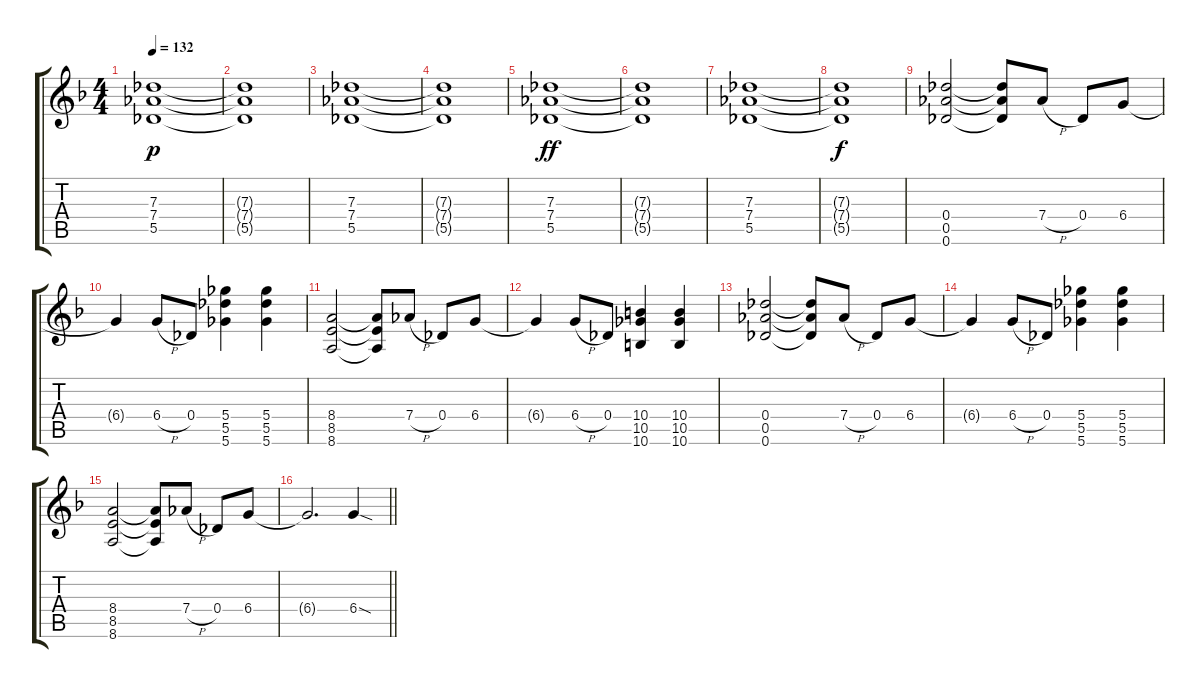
\track (" " " ") {instrument distortionguitar}
\staff {score tabs}
\tuning (Eb4 Bb3 Gb3 Db3 Ab2 Db2) {hide}
\ts (4 4)
\tempo 132
\clef g2
\ks f
(7.3 7.4 5.5).1{dy p instrument distortionguitar} |
(7.3{t} 7.4{t} 5.5{t}).1 |
(7.3 7.4 5.5).1 |
(7.3{t} 7.4{t} 5.5{t}).1 |
(7.3 7.4 5.5).1{dy ff} |
(7.3{t} 7.4{t} 5.5{t}).1 |
(7.3 7.4 5.5).1 |
(7.3{t} 7.4{t} 5.5{t}).1{dy f} |
(0.4 0.5 0.6).2{ot 8vb} (0.4{t} 0.5{t} 0.6{t}).8{ot 8vb} 7.4{h}.8 0.4.8 6.4.8 |
6.4{t}.4 6.4{h}.8 0.4.8 (5.4 5.5 5.6).4{ot 8vb} (5.4 5.5 5.6).4{ot 8vb} |
(8.4 8.5 8.6).2 (8.4{t} 8.5{t} 8.6{t}).8 7.4{h}.8 0.4.8 6.4.8 |
6.4{t}.4 6.4{h}.8 0.4.8 (10.4 10.5 10.6).4 (10.4 10.5 10.6).4 |
(0.4 0.5 0.6).2{ot 8vb} (0.4{t} 0.5{t} 0.6{t}).8{ot 8vb} 7.4{h}.8 0.4.8 6.4.8 |
6.4{t}.4 6.4{h}.8 0.4.8 (5.4 5.5 5.6).4{ot 8vb} (5.4 5.5 5.6).4{ot 8vb} |
(8.4 8.5 8.6).2 (8.4{t} 8.5{t} 8.6{t}).8 7.4{h}.8 0.4.8 6.4.8 |
\barLineRight lightlight
6.4{t}.2{d} 6.4{sod}.4
